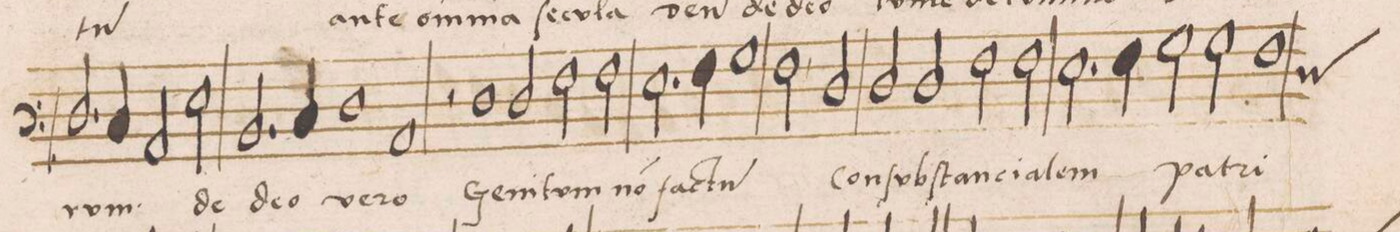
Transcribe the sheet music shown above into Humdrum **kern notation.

**kern	**text
*I"BASVS	*
*clefF3	*
*k[b-]	*
*met(C|)	*
*M2/1	*
2.F/	-rum
4E/	.
2C/	.
2G\	de
=37-	=37-
2.D/	de-
4E/	-o
1F\	ve-
=38-	=38-
1C/	-ro
2r	.
1F\	Ge-
=39-	=39-
2F/	-ni-
2A\	-tum
2A\	n(on)
=40-	=40-
2.G\	fac-
4A\	.
1B-\	-ctu(m)
=41-	=41-
2A,<\	.
2F/	Con-
2F/	-ſub-
2F/	-ſtan-
=42-	=42-
2A\	-ci-
2A\	-a-
2.G\	-lem
4A\	.
=43-	=43-
2B-\	.
2B-\	pa-
*custos:F	*
1A\	-tri
=44-	=44-
*-	*-
